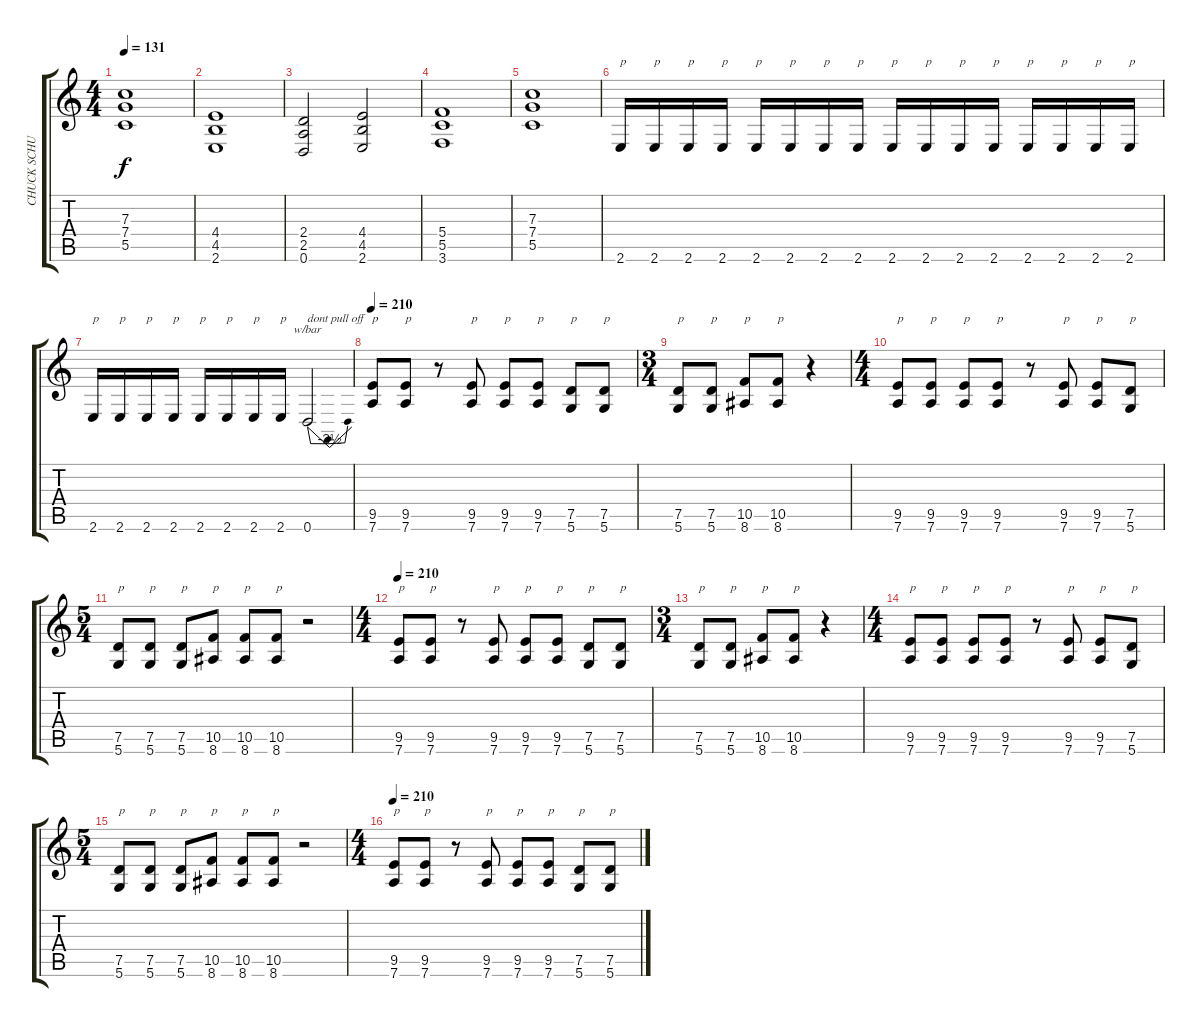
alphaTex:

\track ("CHUCK SCHULDINER" "CHUCK SCHU") {instrument distortionguitar}
\staff {score tabs}
\tuning (D4 A3 F3 C3 G2 D2) {hide}
\ts (4 4)
\tempo 131
\clef g2
\ks c
(7.3 7.4 5.5).1{dy f} |
(4.4 4.5 2.6).1 |
(2.4 2.5 0.6).2 (4.4 4.5 2.6).2 |
(5.4 5.5 3.6).1 |
(7.3 7.4 5.5).1 |
2.6.16{txt "p"} 2.6.16{txt "p"} 2.6.16{txt "p"} 2.6.16{txt "p"} 2.6.16{txt "p"} 2.6.16{txt "p"} 2.6.16{txt "p"} 2.6.16{txt "p"} 2.6.16{txt "p"} 2.6.16{txt "p"} 2.6.16{txt "p"} 2.6.16{txt "p"} 2.6.16{txt "p"} 2.6.16{txt "p"} 2.6.16{txt "p"} 2.6.16{txt "p"} |
2.6.16{txt "p"} 2.6.16{txt "p"} 2.6.16{txt "p"} 2.6.16{txt "p"} 2.6.16{txt "p"} 2.6.16{txt "p"} 2.6.16{txt "p"} 2.6.16{txt "p"} 0.6.2{tbe (dip default 0 0 30 -14 60 0) txt "dont pull off"} |
\tempo 210
(9.5 7.6).8{txt "p"} (9.5 7.6).8{txt "p"} r.8 (9.5 7.6).8{txt "p"} (9.5 7.6).8{txt "p"} (9.5 7.6).8{txt "p"} (7.5 5.6).8{txt "p"} (7.5 5.6).8{txt "p"} |
\ts (3 4)
(7.5 5.6).8{txt "p"} (7.5 5.6).8{txt "p"} (10.5 8.6).8{txt "p"} (10.5 8.6).8{txt "p"} r.4 |
\ts (4 4)
(9.5 7.6).8{txt "p"} (9.5 7.6).8{txt "p"} (9.5 7.6).8{txt "p"} (9.5 7.6).8{txt "p"} r.8 (9.5 7.6).8{txt "p"} (9.5 7.6).8{txt "p"} (7.5 5.6).8{txt "p"} |
\ts (5 4)
(7.5 5.6).8{txt "p"} (7.5 5.6).8{txt "p"} (7.5 5.6).8{txt "p"} (10.5 8.6).8{txt "p"} (10.5 8.6).8{txt "p"} (10.5 8.6).8{txt "p"} r.2 |
\ts (4 4)
\tempo 210
(9.5 7.6).8{txt "p"} (9.5 7.6).8{txt "p"} r.8 (9.5 7.6).8{txt "p"} (9.5 7.6).8{txt "p"} (9.5 7.6).8{txt "p"} (7.5 5.6).8{txt "p"} (7.5 5.6).8{txt "p"} |
\ts (3 4)
(7.5 5.6).8{txt "p"} (7.5 5.6).8{txt "p"} (10.5 8.6).8{txt "p"} (10.5 8.6).8{txt "p"} r.4 |
\ts (4 4)
(9.5 7.6).8{txt "p"} (9.5 7.6).8{txt "p"} (9.5 7.6).8{txt "p"} (9.5 7.6).8{txt "p"} r.8 (9.5 7.6).8{txt "p"} (9.5 7.6).8{txt "p"} (7.5 5.6).8{txt "p"} |
\ts (5 4)
(7.5 5.6).8{txt "p"} (7.5 5.6).8{txt "p"} (7.5 5.6).8{txt "p"} (10.5 8.6).8{txt "p"} (10.5 8.6).8{txt "p"} (10.5 8.6).8{txt "p"} r.2 |
\ts (4 4)
\tempo 210
(9.5 7.6).8{txt "p"} (9.5 7.6).8{txt "p"} r.8 (9.5 7.6).8{txt "p"} (9.5 7.6).8{txt "p"} (9.5 7.6).8{txt "p"} (7.5 5.6).8{txt "p"} (7.5 5.6).8{txt "p"}
